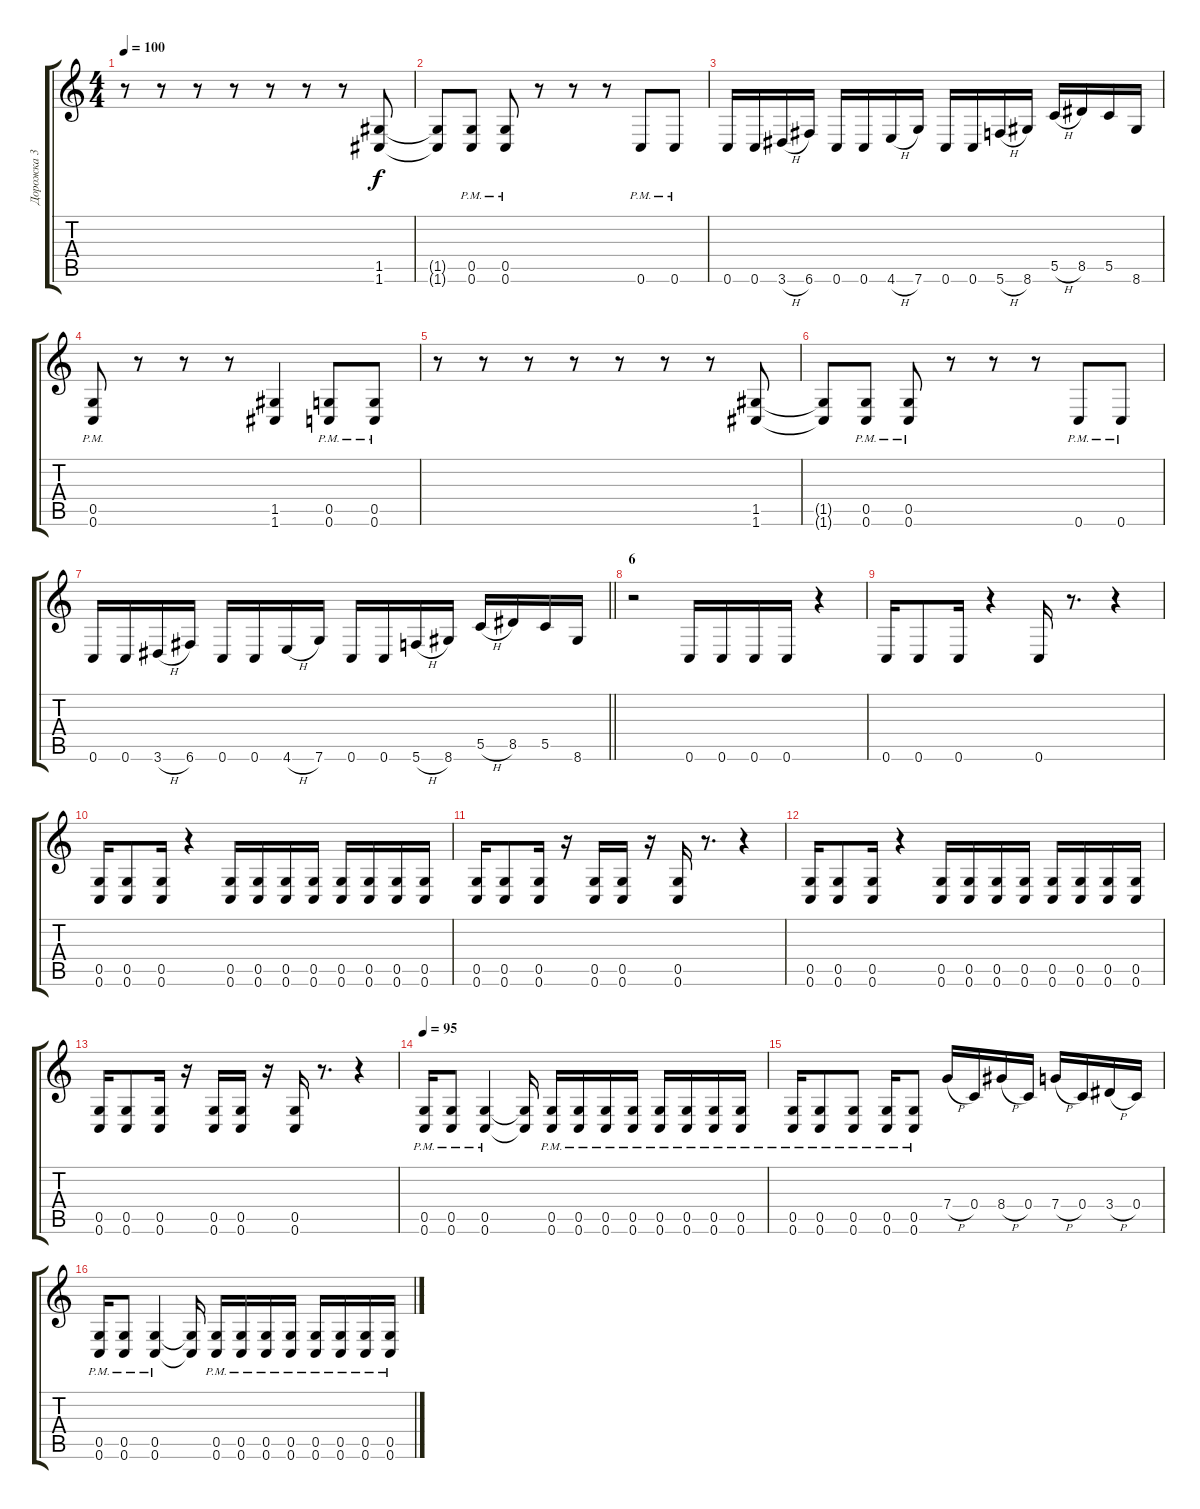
\track ("Дорожка 3" "Дорожка 3") {instrument distortionguitar}
\staff {score tabs}
\tuning (D4 A3 F3 C3 G2 C2) {hide}
\ts (4 4)
\tempo 100
\clef g2
\ks c
r.8{dy f} r.8 r.8 r.8 r.8 r.8 r.8 (1.5 1.6).8 |
(1.5{t} 1.6{t}).8 (0.5{pm} 0.6{pm}).8 (0.5{pm} 0.6{pm}).8 r.8 r.8 r.8 0.6{pm}.8 0.6{pm}.8 |
0.6.16 0.6.16 3.6{h}.16 6.6.16 0.6.16 0.6.16 4.6{h}.16 7.6.16 0.6.16 0.6.16 5.6{h}.16 8.6.16 5.5{h}.16 8.5.16 5.5.16 8.6.16 |
(0.5{pm} 0.6{pm}).8 r.8 r.8 r.8 (1.5 1.6).4 (0.5{pm} 0.6{pm}).8 (0.5{pm} 0.6{pm}).8 |
r.8 r.8 r.8 r.8 r.8 r.8 r.8 (1.5 1.6).8 |
(1.5{t} 1.6{t}).8 (0.5{pm} 0.6{pm}).8 (0.5{pm} 0.6{pm}).8 r.8 r.8 r.8 0.6{pm}.8 0.6{pm}.8 |
\barLineRight lightlight
0.6.16 0.6.16 3.6{h}.16 6.6.16 0.6.16 0.6.16 4.6{h}.16 7.6.16 0.6.16 0.6.16 5.6{h}.16 8.6.16 5.5{h}.16 8.5.16 5.5.16 8.6.16 |
\section ("" "6")
r.2 0.6.16 0.6.16 0.6.16 0.6.16 r.4 |
0.6.16 0.6.8 0.6.16 r.4 0.6.16 r.8{d} r.4 |
(0.5 0.6).16 (0.5 0.6).8 (0.5 0.6).16 r.4 (0.5 0.6).16 (0.5 0.6).16 (0.5 0.6).16 (0.5 0.6).16 (0.5 0.6).16 (0.5 0.6).16 (0.5 0.6).16 (0.5 0.6).16 |
(0.5 0.6).16 (0.5 0.6).8 (0.5 0.6).16 r.16 (0.5 0.6).16 (0.5 0.6).16 r.16 (0.5 0.6).16 r.8{d} r.4 |
(0.5 0.6).16 (0.5 0.6).8 (0.5 0.6).16 r.4 (0.5 0.6).16 (0.5 0.6).16 (0.5 0.6).16 (0.5 0.6).16 (0.5 0.6).16 (0.5 0.6).16 (0.5 0.6).16 (0.5 0.6).16 |
(0.5 0.6).16 (0.5 0.6).8 (0.5 0.6).16 r.16 (0.5 0.6).16 (0.5 0.6).16 r.16 (0.5 0.6).16 r.8{d} r.4 |
\tempo 95
(0.5{pm} 0.6{pm}).16 (0.5{pm} 0.6{pm}).8 (0.5{pm} 0.6{pm}).4 (0.5{t} 0.6{t}).16 (0.5{pm} 0.6{pm}).16 (0.5{pm} 0.6{pm}).16 (0.5{pm} 0.6{pm}).16 (0.5{pm} 0.6{pm}).16 (0.5{pm} 0.6{pm}).16 (0.5{pm} 0.6{pm}).16 (0.5{pm} 0.6{pm}).16 (0.5{pm} 0.6{pm}).16 |
(0.5{pm} 0.6{pm}).16 (0.5{pm} 0.6{pm}).8 (0.5{pm} 0.6{pm}).8 (0.5{pm} 0.6{pm}).16 (0.5{pm} 0.6{pm}).8 7.4{h}.16 0.4.16 8.4{h}.16 0.4.16 7.4{h}.16 0.4.16 3.4{h}.16 0.4.16 |
(0.5{pm} 0.6{pm}).16 (0.5{pm} 0.6{pm}).8 (0.5{pm} 0.6{pm}).4 (0.5{t} 0.6{t}).16 (0.5{pm} 0.6{pm}).16 (0.5{pm} 0.6{pm}).16 (0.5{pm} 0.6{pm}).16 (0.5{pm} 0.6{pm}).16 (0.5{pm} 0.6{pm}).16 (0.5{pm} 0.6{pm}).16 (0.5{pm} 0.6{pm}).16 (0.5{pm} 0.6{pm}).16
